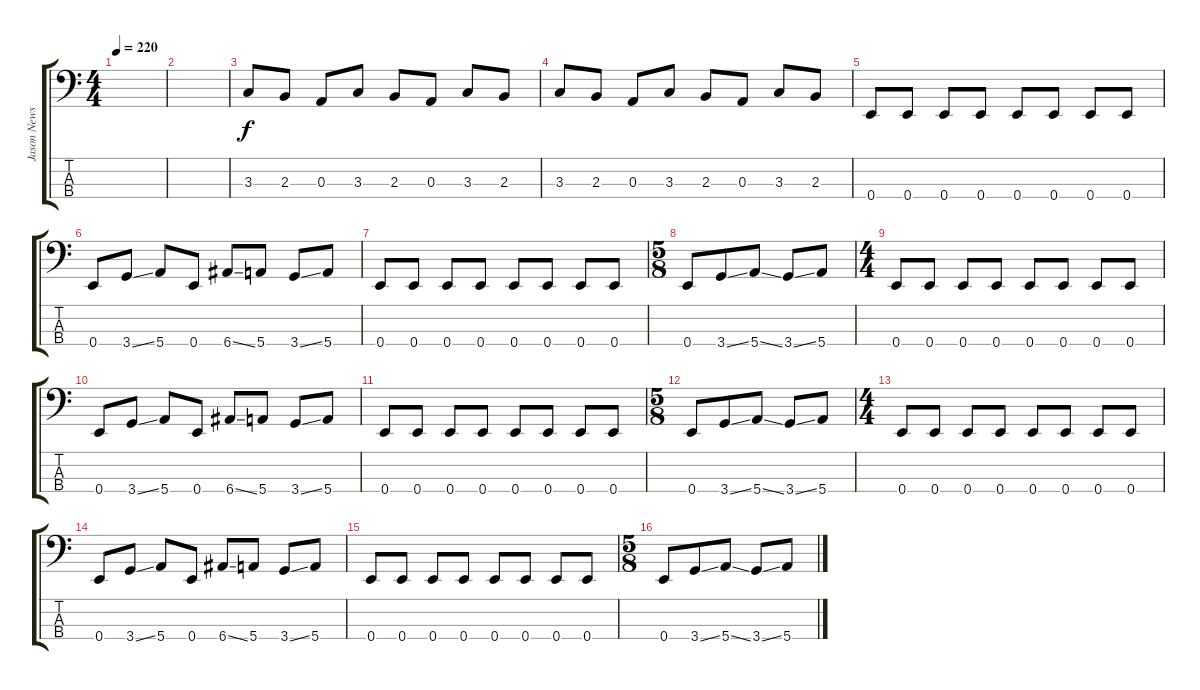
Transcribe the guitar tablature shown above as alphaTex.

\track ("Jason Newsted/Cliff Burton Bass" "Jason News") {instrument electricbasspick}
\staff {score tabs}
\tuning (G2 D2 A1 E1) {hide}
\ts (4 4)
\tempo 220
\clef f4
\ks c
|
|
3.3.8 2.3.8 0.3.8 3.3.8 2.3.8 0.3.8 3.3.8 2.3.8 |
3.3.8 2.3.8 0.3.8 3.3.8 2.3.8 0.3.8 3.3.8 2.3.8 |
0.4.8 0.4.8 0.4.8 0.4.8 0.4.8 0.4.8 0.4.8 0.4.8 |
0.4.8 3.4{ss}.8 5.4.8 0.4.8 6.4{ss}.8 5.4.8 3.4{ss}.8 5.4.8 |
0.4.8 0.4.8 0.4.8 0.4.8 0.4.8 0.4.8 0.4.8 0.4.8 |
\ts (5 8)
0.4.8 3.4{ss}.8 5.4{ss}.8 3.4{ss}.8 5.4.8 |
\ts (4 4)
0.4.8 0.4.8 0.4.8 0.4.8 0.4.8 0.4.8 0.4.8 0.4.8 |
0.4.8 3.4{ss}.8 5.4.8 0.4.8 6.4{ss}.8 5.4.8 3.4{ss}.8 5.4.8 |
0.4.8 0.4.8 0.4.8 0.4.8 0.4.8 0.4.8 0.4.8 0.4.8 |
\ts (5 8)
0.4.8 3.4{ss}.8 5.4{ss}.8 3.4{ss}.8 5.4.8 |
\ts (4 4)
0.4.8 0.4.8 0.4.8 0.4.8 0.4.8 0.4.8 0.4.8 0.4.8 |
0.4.8 3.4{ss}.8 5.4.8 0.4.8 6.4{ss}.8 5.4.8 3.4{ss}.8 5.4.8 |
0.4.8 0.4.8 0.4.8 0.4.8 0.4.8 0.4.8 0.4.8 0.4.8 |
\ts (5 8)
0.4.8 3.4{ss}.8 5.4{ss}.8 3.4{ss}.8 5.4.8
